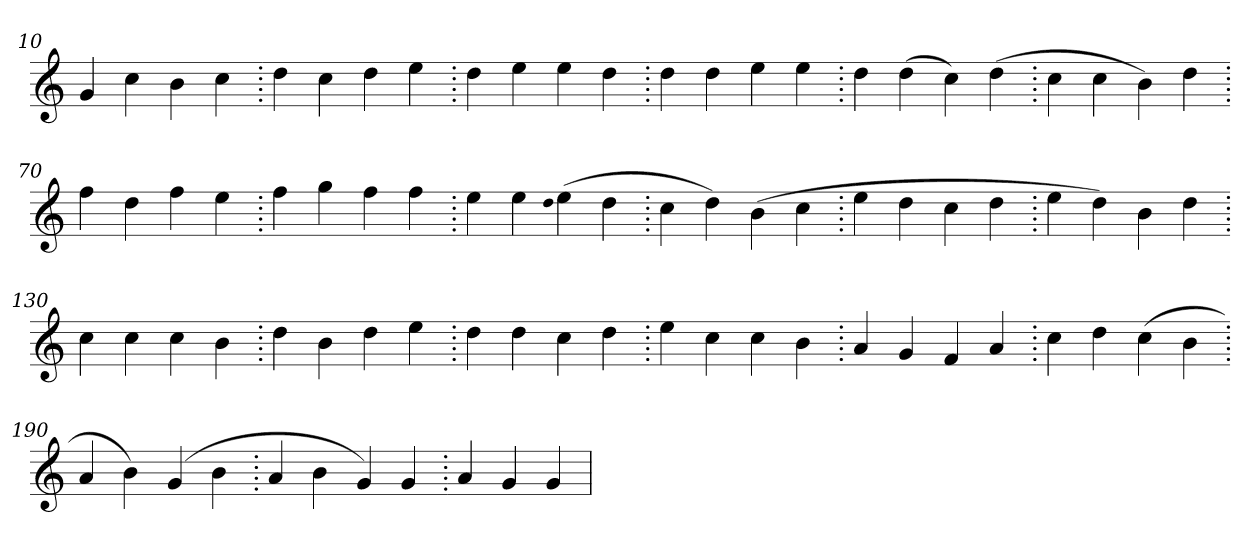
**kern
*part1
*staff1
*clefG2
=10.
4g
4cc
4b
4cc
=20.
4dd
4cc
4dd
4ee
=30.
4dd
4ee
4ee
4dd
=40.
4dd
4dd
4ee
4ee
=50.
4dd
(>4dd
4cc)
(>4dd
=60.
4cc
4cc
4b)
4dd
=70.
4ff
4dd
4ff
4ee
=80.
4ff
4gg
4ff
4ff
=90.
4ee
4ee
qqdd
(>4ee
4dd
=100.
4cc
4dd)
(>4b
4cc
=110.
4ee
4dd
4cc
4dd
=120.
4ee
4dd)
4b
4dd
=130.
4cc
4cc
4cc
4b
=140.
4dd
4b
4dd
4ee
=150.
4dd
4dd
4cc
4dd
=160.
4ee
4cc
4cc
4b
=170.
4a
4g
4f
4a
=180.
4cc
4dd
(>4cc
4b
=190.
4a
4b)
(>4g
4b
=200.
4a
4b
4g)
4g
=210.
4a
4g
4g
=
*-
